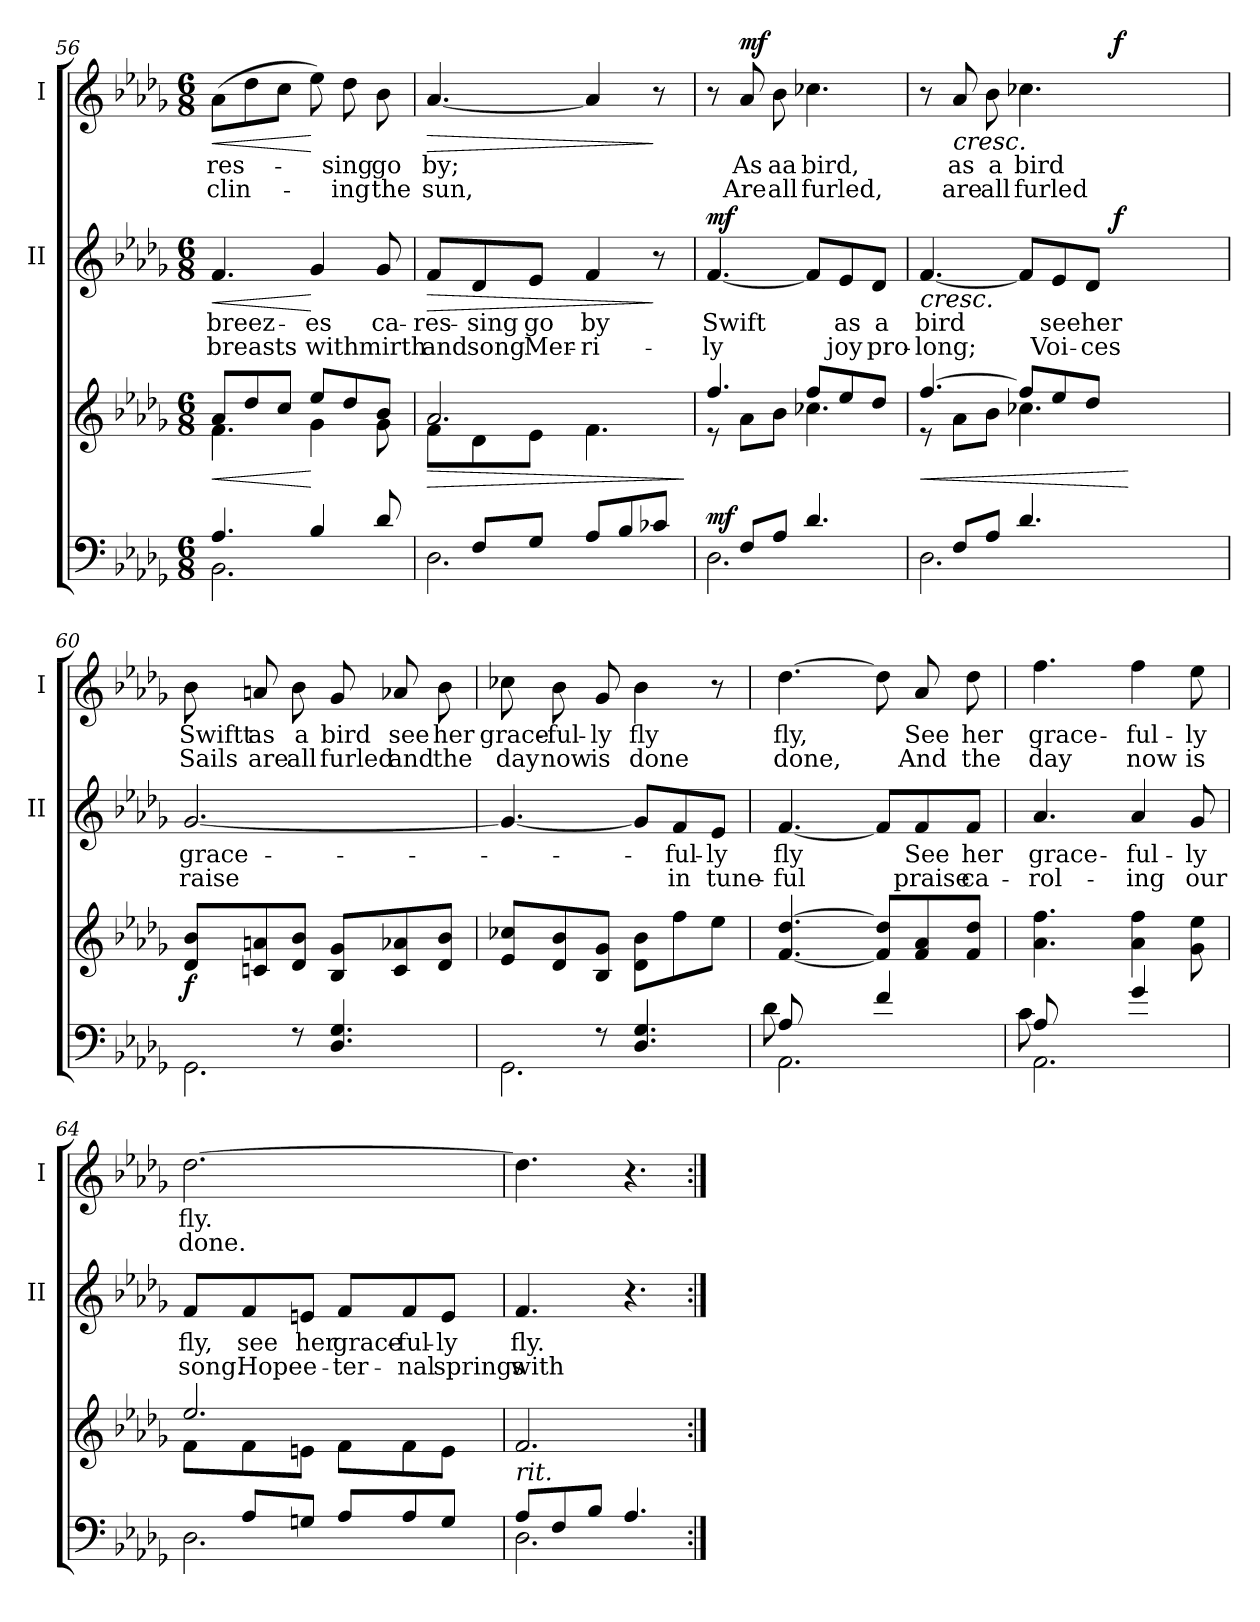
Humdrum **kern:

**kern	**dynam	**kern	**dynam	**kern	**text	**text	**dynam	**kern	**text	**text	**dynam
*part4	*part4	*part3	*part3	*part2	*part2	*part2	*part2	*part1	*part1	*part1	*part1
*staff4	*staff4	*staff3	*staff3	*staff2	*staff2	*staff2	*staff2	*staff1	*staff1	*staff1	*staff1
*	*	*	*	*I"II	*	*	*	*I"I	*	*	*
*	*	*	*	*I'II	*	*	*	*I'I	*	*	*
!!LO:LB:g=z
*clefF4	*	*clefG2	*	*clefG2	*	*	*	*clefG2	*	*	*
*k[b-e-a-d-g-]	*	*k[b-e-a-d-g-]	*	*k[b-e-a-d-g-]	*	*	*	*k[b-e-a-d-g-]	*	*	*
*D-:	*	*D-:	*	*D-:	*	*	*	*D-:	*	*	*
*M6/8	*	*M6/8	*	*M6/8	*	*	*	*M6/8	*	*	*
=56	=56	=56	=56	=56	=56	=56	=56	=56	=56	=56	=56
*^	*	*	*	*	*	*	*	*	*	*	*
!	!	!	!	!LO:HP:b	!	!LO:LY:b	!LO:LY:b	!LO:HP:b	!	!LO:LY:b	!LO:LY:b	!LO:HP:b
*	*	*	*^	*	*	*	*	*	*	*	*	*
4.A-/	2.BB-\	.	8a-/L	4.f\	<	4.f/	breez-	breasts	<	(>8a-\L	-res-	-clin-	<
.	.	.	8dd-/	.	.	.	.	.	.	8dd-\	.	.	.
.	.	.	8cc/J	.	.	.	.	.	.	8cc\J	.	.	.
!	!	!	!	!	!	!	!LO:LY:b	!LO:LY:b	!	!	!	!	!
4B-/	.	.	8ee-/L	4g-\	[	4g-/	-es	with	[	8ee-\)	.	.	[
!	!	!	!	!	!	!	!	!	!	!	!LO:LY:b	!LO:LY:b	!
.	.	.	8dd-/	.	.	.	.	.	.	8dd-\	-sing	-ing	.
!	!	!	!	!	!	!	!LO:LY:b	!LO:LY:b	!	!	!LO:LY:b	!LO:LY:b	!
8d-/	.	.	8b-/J	8g-\	.	8g-/	ca-	mirth	.	8b-\	go	the	.
=57	=57	=57	=57	=57	=57	=57	=57	=57	=57	=57	=57	=57	=57
!	!	!	!	!	!LO:HP:b	!	!LO:LY:b	!LO:LY:b	!LO:HP:b	!	!LO:LY:b	!LO:LY:b	!LO:HP:b
*	*	*	*	*^	*	*	*	*	*	*	*	*	*
2.D-\	8ryy	.	2ryy	2.a-/	8f\L	>	8f/L	-res-	and	>	[<4.a-/	by;	sun,	>
!	!	!	!	!	!	!	!	!LO:LY:b	!LO:LY:b	!	!	!	!	!
.	8F/L	.	.	.	8d-\	.	8d-/	-sing	song	.	.	.	.	.
!	!	!	!	!	!	!	!	!LO:LY:b	!LO:LY:b	!	!	!	!	!
.	8G-/J	.	.	.	8e-\J	.	8e-/J	go	Mer-	.	.	.	.	.
!	!	!	!	!	!	!	!	!LO:LY:b	!LO:LY:b	!	!	!	!	!
.	8A-/L	.	.	.	4.f\	.	4f/	by	-ri-	.	4a-/]	.	.	.
.	8B-/	.	8..ryy	.	.	.	.	.	.	.	.	.	.	.
.	8c-X/J	.	.	.	.	.	8r	.	.	]	8r	.	.	]
.	.	.	32ryy	.	.	.	.	.	.	.	.	.	.	.
*v	*v	*	*	*	*	*	*	*	*	*	*	*	*	*
*	*	*v	*v	*v	*	*	*	*	*	*	*	*	*
.	.	.	]	.	.	.	.	.	.	.	.
=58	=58	=58	=58	=58	=58	=58	=58	=58	=58	=58	=58
*^	*	*^	*	*	*	*	*	*	*	*	*
!	!	!LO:DY:a	!	!	!	!	!LO:LY:b	!LO:LY:b	!LO:DY:a	!	!	!	!
2.D-\	8ryy	mf	4.ff/	8re	.	[<4.f/	Swift	-ly	mf	8r	.	.	.
!	!	!	!	!	!	!	!	!	!	!	!LO:LY:b	!LO:LY:b	!LO:DY:a
.	8F/L	.	.	8a-\L	.	.	.	.	.	8a-/	As	Are	mf
!	!	!	!	!	!	!	!	!	!	!	!LO:LY:b	!LO:LY:b	!
.	8A-/J	.	.	8b-\J	.	.	.	.	.	8b-\	aa	all	.
!	!	!	!	!	!	!	!	!	!	!	!LO:LY:b	!LO:LY:b	!
.	4.d-/	.	4.cc-X\	8ff/L	.	8f/L]	.	.	.	4.cc-X\	bird,	furled,	.
!	!	!	!	!	!	!	!LO:LY:b	!LO:LY:b	!	!	!	!	!
.	.	.	.	8ee-/	.	8e-/	as	joy	.	.	.	.	.
!	!	!	!	!	!	!	!LO:LY:b	!LO:LY:b	!	!	!	!	!
.	.	.	.	8dd-/J	.	8d-/J	a	pro-	.	.	.	.	.
!!LO:LB:g=z
=59	=59	=59	=59	=59	=59	=59	=59	=59	=59	=59	=59	=59	=59
!	!	!	!	!	!LO:HP:b	!	!LO:LY:b	!LO:LY:b	!LO:HP:b	!	!	!	!
*	*	*	*	*	*	*^	*	*	*	*^	*	*	*
2.D-\	8ryy	.	[>4.ff/	8re	<	[<4.f/	2ryy	bird	-long;	<	8r	2ryy	.	.	.
!	!	!	!	!	!	!	!	!	!	!	!	!	!LO:LY:b	!LO:LY:b	!LO:HP:b
.	8F/L	.	.	8a-\L	.	.	.	.	.	.	8a-/	.	as	are	<
!	!	!	!	!	!	!	!	!	!	!	!	!	!LO:LY:b	!LO:LY:b	!
.	8A-/J	.	.	8b-\J	.	.	.	.	.	.	8b-\	.	a	all	.
!	!	!	!	!	!	!	!	!	!	!	!	!	!LO:LY:b	!LO:LY:b	!
.	4.d-/	.	8ff/L]	4.cc-X\	.	8f/L]	.	.	.	.	4.cc-X\	.	bird	furled	.
!	!	!	!	!	!	!	!	!LO:LY:b	!LO:LY:b	!	!	!	!	!	!
.	.	.	8ee-/	.	.	8e-/	8..ryy	see	Voi-	.	.	8..ryy	.	.	.
!	!	!	!	!	!	!	!	!LO:LY:b	!LO:LY:b	!	!	!	!	!	!
.	.	.	8dd-/J	.	.	8d-/J	.	her	-ces	.	.	.	.	.	.
!	!	!	!	!	!	!	!	!	!	!LO:DY:a	!	!	!	!	!LO:DY:a
.	.	.	.	.	.	.	2ryy	.	.	f	.	2ryy	.	.	f
2ryy	2ryy	.	2ryy	2ryy	[	2ryy	.	.	.	[	2ryy	.	.	.	[
.	.	.	.	.	.	.	16ryy	.	.	.	.	16ryy	.	.	.
32ryy	32ryy	.	32ryy	32ryy	.	32ryy	.	.	.	.	32ryy	.	.	.	.
=60	=60	=60	=60	=60	=60	=60	=60	=60	=60	=60	=60	=60	=60	=60	=60
!	!	!	!	!	!LO:DY:b	!	!	!LO:LY:b	!LO:LY:b	!	!	!	!LO:LY:b	!LO:LY:b	!
*	*	*	*v	*v	*	*	*	*	*	*	*v	*v	*	*	*
*	*	*	*	*	*v	*v	*	*	*	*	*	*	*
2.GG-\	4ryy	.	8d-/ 8b-/L	f	[<2.g-/	grace-	raise	.	8b-\	Swiftt	Sails	.
!	!	!	!	!	!	!	!	!	!	!LO:LY:b	!LO:LY:b	!
.	.	.	8cn/ 8an/	.	.	.	.	.	8an/	as	are	.
!	!	!	!	!	!	!	!	!	!	!LO:LY:b	!LO:LY:b	!
.	8rF	.	8d-/ 8b-/J	.	.	.	.	.	8b-\	a	all	.
!	!	!	!	!	!	!	!	!	!	!LO:LY:b	!LO:LY:b	!
.	4.D-/ 4.G-/	.	8B-/ 8g-/L	.	.	.	.	.	8g-/	bird	furled	.
!	!	!	!	!	!	!	!	!	!	!LO:LY:b	!LO:LY:b	!
.	.	.	8c/ 8a-X/	.	.	.	.	.	8a-X/	see	and	.
!	!	!	!	!	!	!	!	!	!	!LO:LY:b	!LO:LY:b	!
.	.	.	8d-/ 8b-/J	.	.	.	.	.	8b-\	her	the	.
=61	=61	=61	=61	=61	=61	=61	=61	=61	=61	=61	=61	=61
!	!	!	!	!	!	!	!	!	!	!LO:LY:b	!LO:LY:b	!
2.GG-\	4ryy	.	8e-/ 8cc-X/L	.	4.g-/_	.	.	.	8cc-X\	grace-	day	.
!	!	!	!	!	!	!	!	!	!	!LO:LY:b	!LO:LY:b	!
.	.	.	8d-/ 8b-/	.	.	.	.	.	8b-\	-ful-	now	.
!	!	!	!	!	!	!	!	!	!	!LO:LY:b	!LO:LY:b	!
.	8rF	.	8B-/ 8g-/J	.	.	.	.	.	8g-/	-ly	is	.
!	!	!	!	!	!	!	!	!	!	!LO:LY:b	!LO:LY:b	!
.	4.D-/ 4.G-/	.	8d-\ 8b-\L	.	8g-/L]	.	.	.	4b-\	fly	done	.
!	!	!	!	!	!	!LO:LY:b	!LO:LY:b	!	!	!	!	!
.	.	.	8ff\	.	8f/	-ful-	in	.	.	.	.	.
!	!	!	!	!	!	!LO:LY:b	!LO:LY:b	!	!	!	!	!
.	.	.	8ee-\J	.	8e-/J	-ly	tune-	.	8r	.	.	.
!!LO:PB:g=z
=62	=62	=62	=62	=62	=62	=62	=62	=62	=62	=62	=62	=62
*	*^	*	*	*	*	*	*	*	*	*	*	*
!	!	!	!	!	!	!	!LO:LY:b	!LO:LY:b	!	!	!LO:LY:b	!LO:LY:b	!
2.AA-\	8A-/	8d-\	.	[<4.f/ [>4.dd-/	.	[<4.f/	fly	-ful	.	[>4.dd-\	fly,	done,	.
.	2ryy	4ryy	.	.	.	.	.	.	.	.	.	.	.
.	.	4f/	.	8f/] 8dd-/]L	.	8f/L]	.	.	.	8dd-\]	.	.	.
!	!	!	!	!	!	!	!LO:LY:b	!LO:LY:b	!	!	!LO:LY:b	!LO:LY:b	!
.	.	.	.	8f/ 8a-/	.	8f/	See	praise	.	8a-/	See	And	.
!	!	!	!	!	!	!	!LO:LY:b	!LO:LY:b	!	!	!LO:LY:b	!LO:LY:b	!
.	8ryy	8ryy	.	8f/ 8dd-/J	.	8f/J	her	ca-	.	8dd-\	her	the	.
=63	=63	=63	=63	=63	=63	=63	=63	=63	=63	=63	=63	=63	=63
!	!	!	!	!	!	!	!LO:LY:b	!LO:LY:b	!	!	!LO:LY:b	!LO:LY:b	!
2.AA-\	8A-/	8c\	.	4.a-\ 4.ff\	.	4.a-/	grace-	-rol-	.	4.ff\	grace-	day	.
.	2ryy	4ryy	.	.	.	.	.	.	.	.	.	.	.
!	!	!	!	!	!	!	!LO:LY:b	!LO:LY:b	!	!	!LO:LY:b	!LO:LY:b	!
.	.	4g-/	.	4a-\ 4ff\	.	4a-/	-ful-	-ing	.	4ff\	-ful-	now	.
!	!	!	!	!	!	!	!LO:LY:b	!LO:LY:b	!	!	!LO:LY:b	!LO:LY:b	!
.	8ryy	8ryy	.	8g-\ 8ee-\	.	8g-/	-ly	our	.	8ee-\	-ly	is	.
=64	=64	=64	=64	=64	=64	=64	=64	=64	=64	=64	=64	=64	=64
*	*	*	*	*^	*	*	*	*	*	*	*	*	*
!	!	!	!	!	!	!	!	!LO:LY:b	!LO:LY:b	!	!	!LO:LY:b	!LO:LY:b	!
*	*v	*v	*	*	*	*	*	*	*	*	*	*	*	*
2.D-\	8ryy	.	2.ee-/	8f\L	.	8f/L	fly,	song.	.	[>2.dd-\	fly.	done.	.
!	!	!	!	!	!	!	!LO:LY:b	!LO:LY:b	!	!	!	!	!
.	8A-/L	.	.	8f\	.	8f/	see	Hope	.	.	.	.	.
!	!	!	!	!	!	!	!LO:LY:b	!LO:LY:b	!	!	!	!	!
.	8Gn/J	.	.	8en\J	.	8en/J	her	e-	.	.	.	.	.
!	!	!	!	!	!	!	!LO:LY:b	!LO:LY:b	!	!	!	!	!
.	8A-/L	.	.	8f\L	.	8f/L	grace-	-ter-	.	.	.	.	.
!	!	!	!	!	!	!	!LO:LY:b:rj	!LO:LY:b:rj	!	!	!	!	!
.	8A-/	.	.	8f\	.	8f/	-ful-	-nal	.	.	.	.	.
!	!	!	!	!	!	!	!LO:LY:b	!LO:LY:b	!	!	!	!	!
.	8G/J	.	.	8e\J	.	8e/J	-ly	springs	.	.	.	.	.
=65	=65	=65	=65	=65	=65	=65	=65	=65	=65	=65	=65	=65	=65
!LO:TX:a:i:t=rit.	!	!	!	!	!	!	!	!	!	!	!	!	!
!	!	!	!	!	!	!	!LO:LY:b	!LO:LY:b	!	!	!	!	!
*	*	*	*v	*v	*	*	*	*	*	*	*	*	*
8A-/L	2.D-\	.	2.f/	.	4.f/	fly.	with-	.	4.dd-\]	.	.	.
8F/	.	.	.	.	.	.	.	.	.	.	.	.
8B-/J	.	.	.	.	.	.	.	.	.	.	.	.
4.A-/	.	.	.	.	4.r	.	.	.	4.r	.	.	.
*v	*v	*	*	*	*	*	*	*	*	*	*	*
=:|!	=:|!	=:|!	=:|!	=:|!	=:|!	=:|!	=:|!	=:|!	=:|!	=:|!	=:|!
*-	*-	*-	*-	*-	*-	*-	*-	*-	*-	*-	*-
